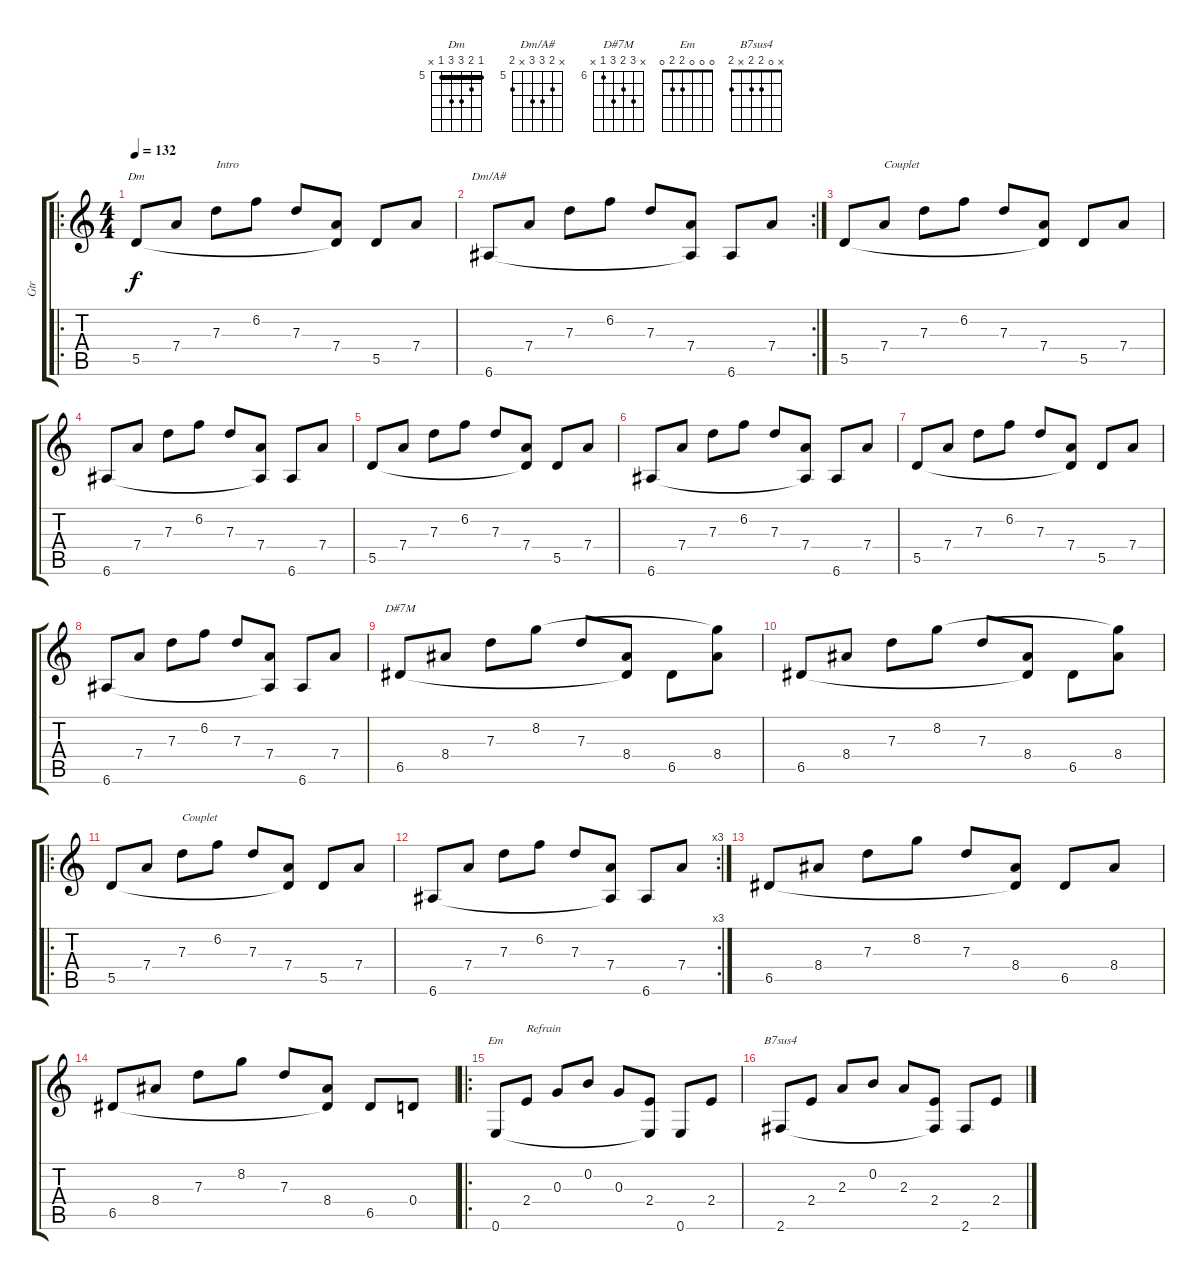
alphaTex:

\track ("Gtr" "Gtr") {instrument acousticguitarnylon}
\staff {score tabs}
\tuning (E4 B3 G3 D3 A2 E2) {hide}
\chord ("Dm" 5 6 7 7 5 x) {firstfret 5 barre 5}
\chord ("Dm/A#" x 6 7 7 x 6) {firstfret 5}
\chord ("D#7M" x 8 7 8 6 x) {firstfret 6}
\chord ("Em" 0 0 0 2 2 0)
\chord ("B7sus4" x 0 2 2 x 2)
\ro
\ts (4 4)
\tempo 132
\clef g2
\ks c
5.5.8{ch "Dm" dy f instrument acousticguitarnylon} 7.4.8 7.3.8{txt "Intro"} 6.2.8 7.3.8 (7.4 5.5{t}).8 5.5.8 7.4.8 |
\rc 2
6.6.8{ch "Dm/A#"} 7.4.8 7.3.8 6.2.8 7.3.8 (7.4 6.6{t}).8 6.6.8 7.4.8 |
5.5.8 7.4.8{txt "Couplet"} 7.3.8 6.2.8 7.3.8 (7.4 5.5{t}).8 5.5.8 7.4.8 |
6.6.8 7.4.8 7.3.8 6.2.8 7.3.8 (7.4 6.6{t}).8 6.6.8 7.4.8 |
5.5.8 7.4.8 7.3.8 6.2.8 7.3.8 (7.4 5.5{t}).8 5.5.8 7.4.8 |
6.6.8 7.4.8 7.3.8 6.2.8 7.3.8 (7.4 6.6{t}).8 6.6.8 7.4.8 |
5.5.8 7.4.8 7.3.8 6.2.8 7.3.8 (7.4 5.5{t}).8 5.5.8 7.4.8 |
6.6.8 7.4.8 7.3.8 6.2.8 7.3.8 (7.4 6.6{t}).8 6.6.8 7.4.8 |
6.5.8{ch "D#7M"} 8.4.8 7.3.8 8.2.8 7.3.8 (8.4 6.5{t}).8 6.5.8 (8.2{t} 8.4).8 |
6.5.8 8.4.8 7.3.8 8.2.8 7.3.8 (8.4 6.5{t}).8 6.5.8 (8.2{t} 8.4).8 |
\ro
5.5.8 7.4.8 7.3.8{txt "Couplet"} 6.2.8 7.3.8 (7.4 5.5{t}).8 5.5.8 7.4.8 |
\rc 3
6.6.8 7.4.8 7.3.8 6.2.8 7.3.8 (7.4 6.6{t}).8 6.6.8 7.4.8 |
6.5.8 8.4.8 7.3.8 8.2.8 7.3.8 (8.4 6.5{t}).8 6.5.8 8.4.8 |
6.5.8 8.4.8 7.3.8 8.2.8 7.3.8 (8.4 6.5{t}).8 6.5.8 0.4.8 |
\ro
0.6.8{ch "Em"} 2.4.8{txt "Refrain"} 0.3.8 0.2.8 0.3.8 (2.4 0.6{t}).8 0.6.8 2.4.8 |
2.6.8{ch "B7sus4"} 2.4.8 2.3.8 0.2.8 2.3.8 (2.4 2.6{t}).8 2.6.8 2.4.8
